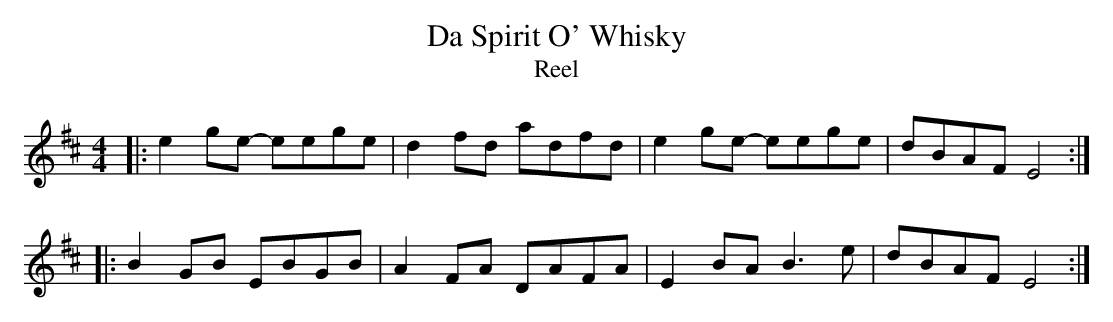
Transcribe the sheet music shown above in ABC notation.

X:1
T: Da Spirit O' Whisky
T: Reel
M: 4/4
L: 1/8
K:Edor
|: e2 ge- eege | d2 fd adfd | e2 ge- eege | dBAF E4 :|
|: B2 GB EBGB | A2 FA DAFA | E2 BA B3 e | dBAF E4 :|
